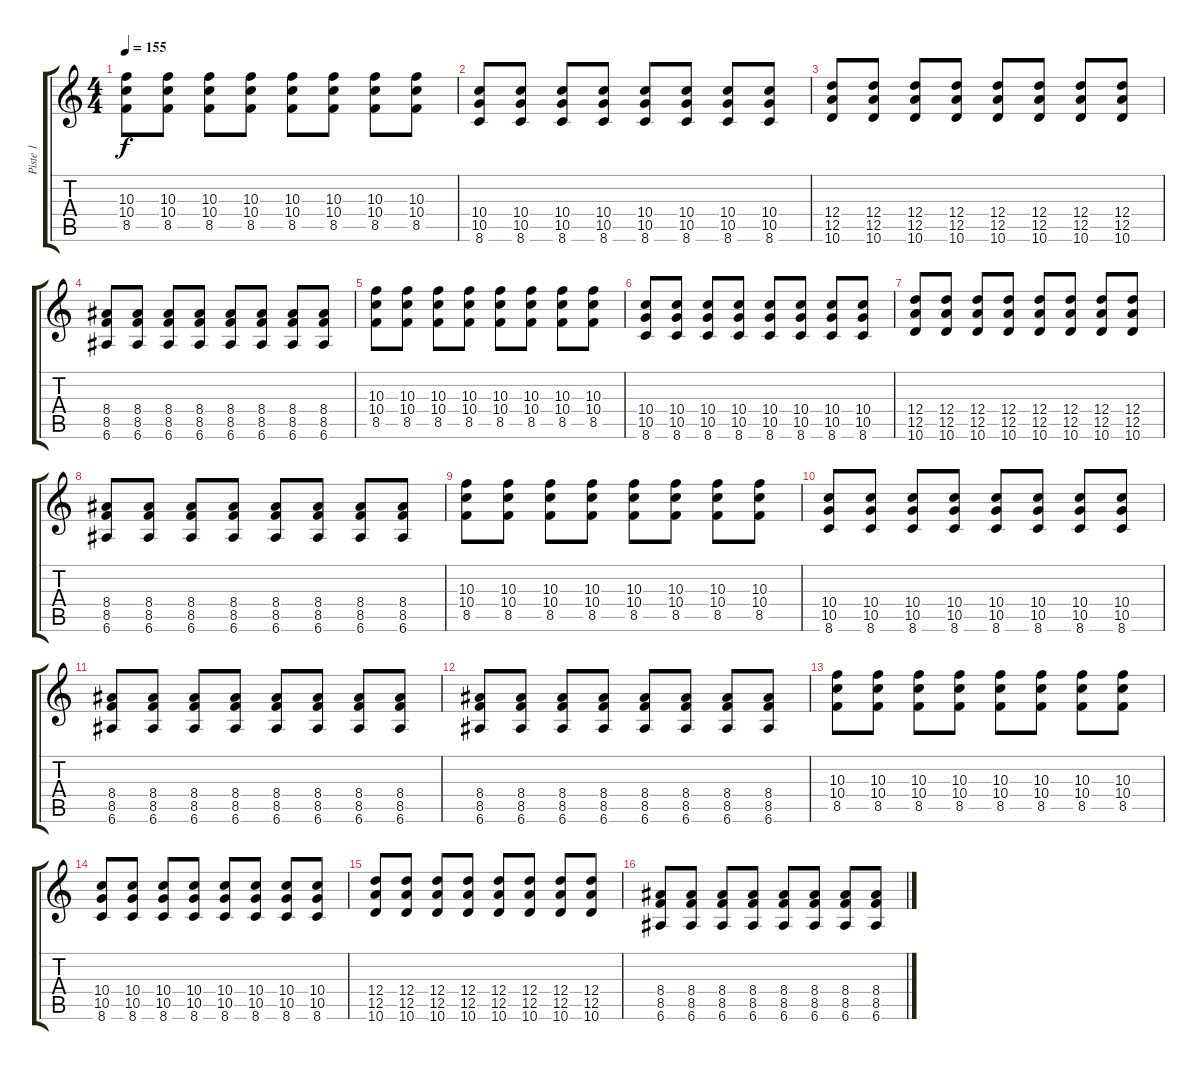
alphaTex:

\track ("Piste 1" "Piste 1") {instrument overdrivenguitar}
\staff {score tabs}
\tuning (E4 B3 G3 D3 A2 E2) {hide}
\ts (4 4)
\tempo 155
\clef g2
\ks c
(10.3 10.4 8.5).8{dy f} (10.3 10.4 8.5).8 (10.3 10.4 8.5).8 (10.3 10.4 8.5).8 (10.3 10.4 8.5).8 (10.3 10.4 8.5).8 (10.3 10.4 8.5).8 (10.3 10.4 8.5).8 |
(10.4 10.5 8.6).8 (10.4 10.5 8.6).8 (10.4 10.5 8.6).8 (10.4 10.5 8.6).8 (10.4 10.5 8.6).8 (10.4 10.5 8.6).8 (10.4 10.5 8.6).8 (10.4 10.5 8.6).8 |
(12.4 12.5 10.6).8 (12.4 12.5 10.6).8 (12.4 12.5 10.6).8 (12.4 12.5 10.6).8 (12.4 12.5 10.6).8 (12.4 12.5 10.6).8 (12.4 12.5 10.6).8 (12.4 12.5 10.6).8 |
(8.4 8.5 6.6).8 (8.4 8.5 6.6).8 (8.4 8.5 6.6).8 (8.4 8.5 6.6).8 (8.4 8.5 6.6).8 (8.4 8.5 6.6).8 (8.4 8.5 6.6).8 (8.4 8.5 6.6).8 |
(10.3 10.4 8.5).8 (10.3 10.4 8.5).8 (10.3 10.4 8.5).8 (10.3 10.4 8.5).8 (10.3 10.4 8.5).8 (10.3 10.4 8.5).8 (10.3 10.4 8.5).8 (10.3 10.4 8.5).8 |
(10.4 10.5 8.6).8 (10.4 10.5 8.6).8 (10.4 10.5 8.6).8 (10.4 10.5 8.6).8 (10.4 10.5 8.6).8 (10.4 10.5 8.6).8 (10.4 10.5 8.6).8 (10.4 10.5 8.6).8 |
(12.4 12.5 10.6).8 (12.4 12.5 10.6).8 (12.4 12.5 10.6).8 (12.4 12.5 10.6).8 (12.4 12.5 10.6).8 (12.4 12.5 10.6).8 (12.4 12.5 10.6).8 (12.4 12.5 10.6).8 |
(8.4 8.5 6.6).8 (8.4 8.5 6.6).8 (8.4 8.5 6.6).8 (8.4 8.5 6.6).8 (8.4 8.5 6.6).8 (8.4 8.5 6.6).8 (8.4 8.5 6.6).8 (8.4 8.5 6.6).8 |
(10.3 10.4 8.5).8 (10.3 10.4 8.5).8 (10.3 10.4 8.5).8 (10.3 10.4 8.5).8 (10.3 10.4 8.5).8 (10.3 10.4 8.5).8 (10.3 10.4 8.5).8 (10.3 10.4 8.5).8 |
(10.4 10.5 8.6).8 (10.4 10.5 8.6).8 (10.4 10.5 8.6).8 (10.4 10.5 8.6).8 (10.4 10.5 8.6).8 (10.4 10.5 8.6).8 (10.4 10.5 8.6).8 (10.4 10.5 8.6).8 |
(8.4 8.5 6.6).8 (8.4 8.5 6.6).8 (8.4 8.5 6.6).8 (8.4 8.5 6.6).8 (8.4 8.5 6.6).8 (8.4 8.5 6.6).8 (8.4 8.5 6.6).8 (8.4 8.5 6.6).8 |
(8.4 8.5 6.6).8 (8.4 8.5 6.6).8 (8.4 8.5 6.6).8 (8.4 8.5 6.6).8 (8.4 8.5 6.6).8 (8.4 8.5 6.6).8 (8.4 8.5 6.6).8 (8.4 8.5 6.6).8 |
(10.3 10.4 8.5).8 (10.3 10.4 8.5).8 (10.3 10.4 8.5).8 (10.3 10.4 8.5).8 (10.3 10.4 8.5).8 (10.3 10.4 8.5).8 (10.3 10.4 8.5).8 (10.3 10.4 8.5).8 |
(10.4 10.5 8.6).8 (10.4 10.5 8.6).8 (10.4 10.5 8.6).8 (10.4 10.5 8.6).8 (10.4 10.5 8.6).8 (10.4 10.5 8.6).8 (10.4 10.5 8.6).8 (10.4 10.5 8.6).8 |
(12.4 12.5 10.6).8 (12.4 12.5 10.6).8 (12.4 12.5 10.6).8 (12.4 12.5 10.6).8 (12.4 12.5 10.6).8 (12.4 12.5 10.6).8 (12.4 12.5 10.6).8 (12.4 12.5 10.6).8 |
(8.4 8.5 6.6).8 (8.4 8.5 6.6).8 (8.4 8.5 6.6).8 (8.4 8.5 6.6).8 (8.4 8.5 6.6).8 (8.4 8.5 6.6).8 (8.4 8.5 6.6).8 (8.4 8.5 6.6).8
